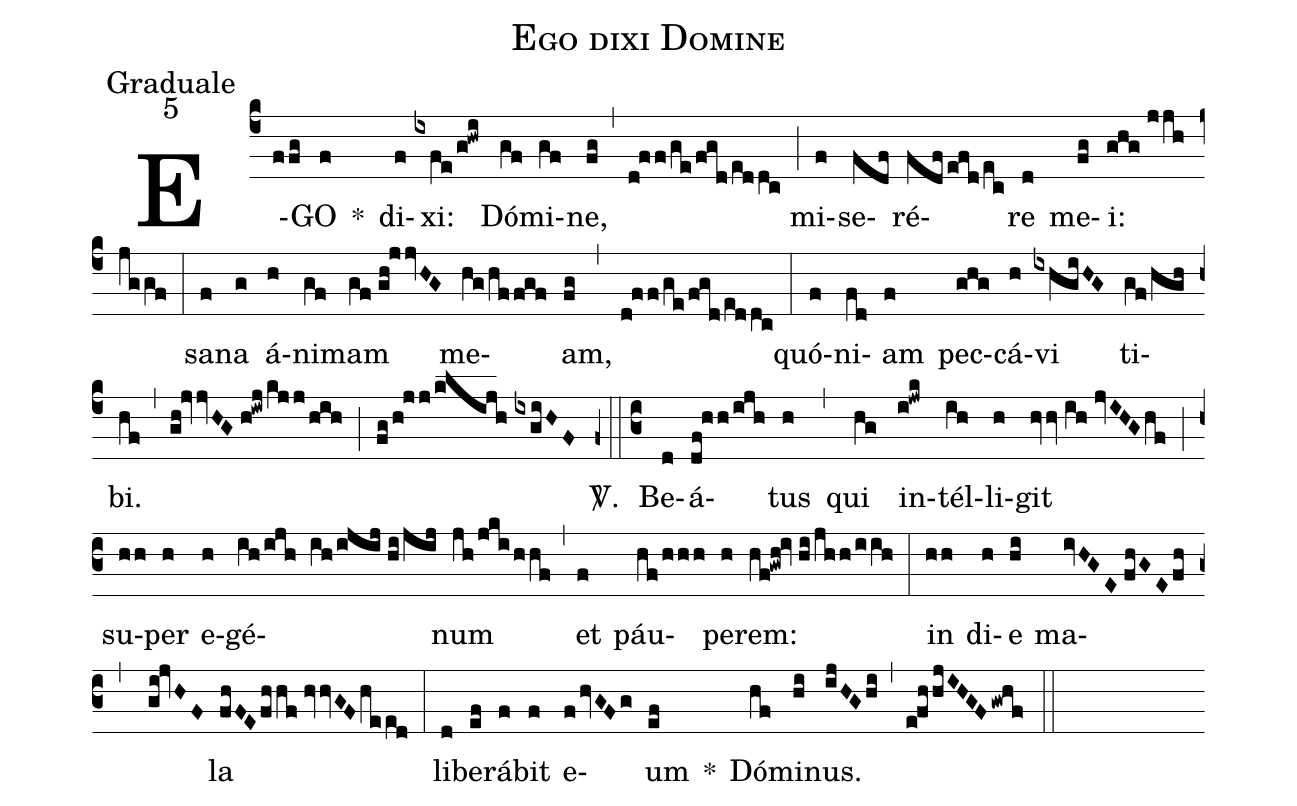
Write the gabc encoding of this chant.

name:Ego dixi Domine;
office-part:Graduale;
mode:5;
%%
(c4) E(ffg)GO(f) *() di(f)xi:(ixfe/g!hwi) Dó(gf)mi(gf)ne,(fg) (,) (d!ff/ge/fgd/eddc) (;) mi(f)se(fdf)ré(fdf/efd/ec)re(d) me(fg)i:(ghg//jjh/jggf) (:) sa(f)na(g) á(h)ni(gf)mam(gf//gh!jjvHG) me(hg/hf/fgf)am,(fg) (,) (d!ff/ge/fgd/eddc) (:) quó(f)ni(fd)am(f) pec(ghg)cá(h)vi(ixhgiHG) ti(gf/hgh)bi.(hf) (,) (gh!jvvHG//h!iwj/kjj/hih) (;) (fg/h!jj/klijh//ixgiHF) <sp>V/</sp>.(z0::c3) Be(d)á(df!hh/ijh)tus(h) (,) qui(hg) in(i!jwk)tél(ih)li(h)git(hvv//ih//jvIHG/hf) (;) su(hh)per(h) e(h)gé(ih/ijh ih/ijij//hi/jij)num(jh/jki/hhf) (,) et(f) páu(hf/hhh)pe(h)rem:(hf!gwh!iv//hi/jh/h/iih) (:) in(hh) di(h)e(hi) ma(ivHGE//fhGE/fh , gi!jvHF)la(fhFE/fhhf//hvvGF/heed) (:) li(d)be(ef)rá(f)bit(f) e(f/hvGFg)um(ef) *() Dó(hf)mi(hi)nus.(ijHG/hi) (,) (e!fh/hjIHGF/gwhf) (::)
